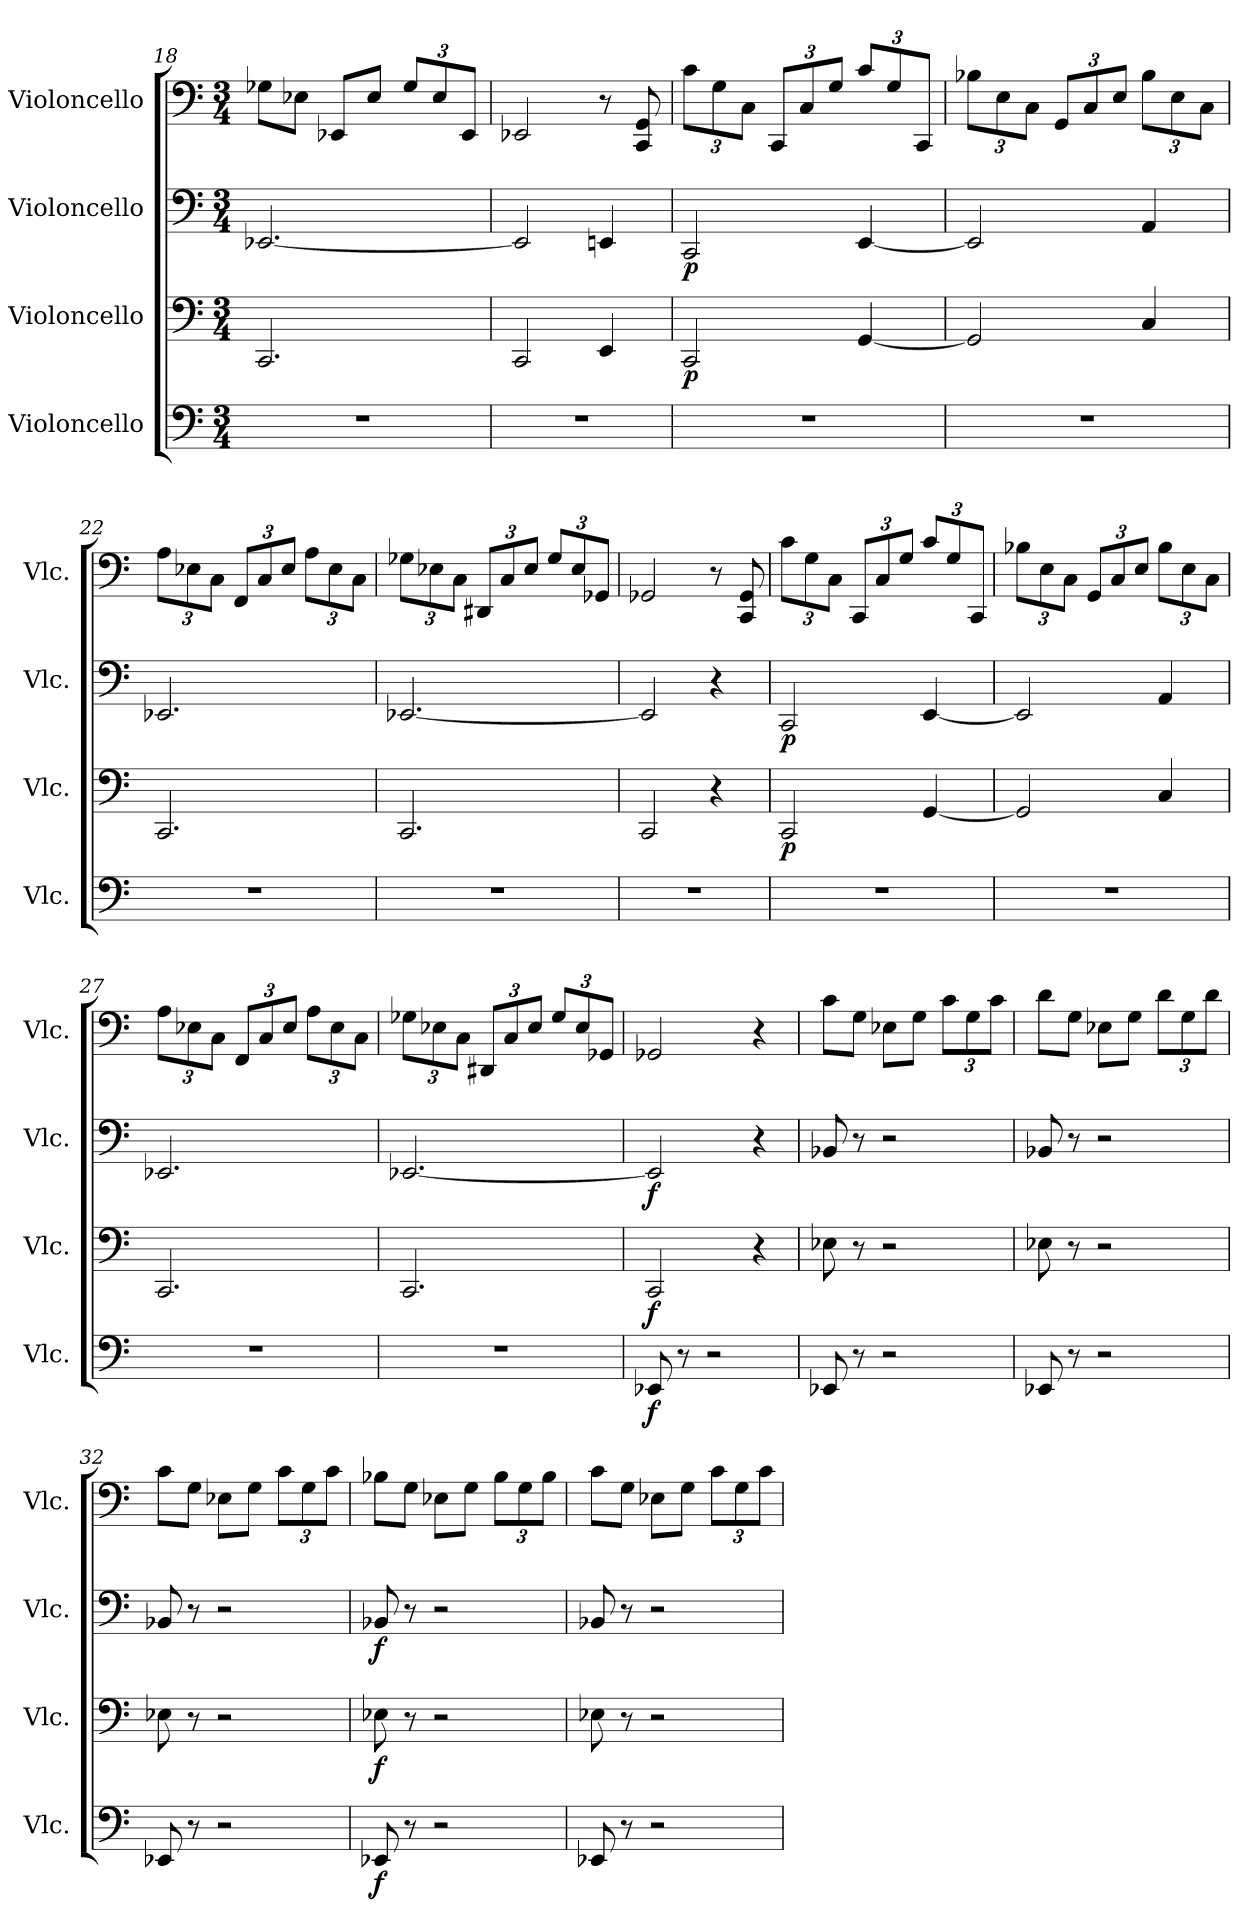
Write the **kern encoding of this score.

**kern	**dynam	**kern	**dynam	**kern	**dynam	**kern
*part4	*part4	*part3	*part3	*part2	*part2	*part1
*staff4	*staff4	*staff3	*staff3	*staff2	*staff2	*staff1
*I"Violoncello	*	*I"Violoncello	*	*I"Violoncello	*	*I"Violoncello
*I'Vlc.	*	*I'Vlc.	*	*I'Vlc.	*	*I'Vlc.
!!LO:PB:g=z
*clefF4	*	*clefF4	*	*clefF4	*	*clefF4
*k[]	*	*k[]	*	*k[]	*	*k[]
*M3/4	*	*M3/4	*	*M3/4	*	*M3/4
=18	=18	=18	=18	=18	=18	=18
2.r	.	2.CC/	.	[2.EE-X/	.	8G-X\L
.	.	.	.	.	.	8E-X\J
.	.	.	.	.	.	8EE-X/L
.	.	.	.	.	.	8E-/J
*	*	*	*	*	*	*Xbrackettup
.	.	.	.	.	.	12G-/L
.	.	.	.	.	.	12E-/
.	.	.	.	.	.	12EE-/J
=19	=19	=19	=19	=19	=19	=19
2.r	.	2CC/	.	2EE-/]	.	2EE-X/
.	.	4EE/	.	4EEn/	.	8r
.	.	.	.	.	.	8CC/ 8GG/
=20	=20	=20	=20	=20	=20	=20
!	!	!	!LO:DY:b	!	!LO:DY:b	!
2.r	.	2CC/	p	2CC/	p	12c\L
.	.	.	.	.	.	12G\
.	.	.	.	.	.	12C\J
.	.	.	.	.	.	12CC/L
.	.	.	.	.	.	12C/
.	.	.	.	.	.	12G/J
.	.	[4GG/	.	[4EE/	.	12c/L
.	.	.	.	.	.	12G/
.	.	.	.	.	.	12CC/J
=21	=21	=21	=21	=21	=21	=21
2.r	.	2GG/]	.	2EE/]	.	12B-X\L
.	.	.	.	.	.	12E\
.	.	.	.	.	.	12C\J
.	.	.	.	.	.	12GG/L
.	.	.	.	.	.	12C/
.	.	.	.	.	.	12E/J
.	.	4C/	.	4AA/	.	12B-\L
.	.	.	.	.	.	12E\
.	.	.	.	.	.	12C\J
=22	=22	=22	=22	=22	=22	=22
2.r	.	2.CC/	.	2.EE-X/	.	12A\L
.	.	.	.	.	.	12E-X\
.	.	.	.	.	.	12C\J
.	.	.	.	.	.	12FF/L
.	.	.	.	.	.	12C/
.	.	.	.	.	.	12E-/J
.	.	.	.	.	.	12A\L
.	.	.	.	.	.	12E-\
.	.	.	.	.	.	12C\J
!!LO:LB:g=z
=23	=23	=23	=23	=23	=23	=23
2.r	.	2.CC/	.	[2.EE-X/	.	12G-X\L
.	.	.	.	.	.	12E-X\
.	.	.	.	.	.	12C\J
.	.	.	.	.	.	12DD#X/L
.	.	.	.	.	.	12C/
.	.	.	.	.	.	12E-/J
.	.	.	.	.	.	12G-/L
.	.	.	.	.	.	12E-/
.	.	.	.	.	.	12GG-X/J
=24	=24	=24	=24	=24	=24	=24
2.r	.	2CC/	.	2EE-/]	.	2GG-X/
.	.	4r	.	4r	.	8r
.	.	.	.	.	.	8CC/ 8GG-/
=25	=25	=25	=25	=25	=25	=25
!	!	!	!LO:DY:b	!	!LO:DY:b	!
2.r	.	2CC/	p	2CC/	p	12c\L
.	.	.	.	.	.	12G\
.	.	.	.	.	.	12C\J
.	.	.	.	.	.	12CC/L
.	.	.	.	.	.	12C/
.	.	.	.	.	.	12G/J
.	.	[4GG/	.	[4EE/	.	12c/L
.	.	.	.	.	.	12G/
.	.	.	.	.	.	12CC/J
=26	=26	=26	=26	=26	=26	=26
2.r	.	2GG/]	.	2EE/]	.	12B-X\L
.	.	.	.	.	.	12E\
.	.	.	.	.	.	12C\J
.	.	.	.	.	.	12GG/L
.	.	.	.	.	.	12C/
.	.	.	.	.	.	12E/J
.	.	4C/	.	4AA/	.	12B-\L
.	.	.	.	.	.	12E\
.	.	.	.	.	.	12C\J
!!LO:LB:g=z
=27	=27	=27	=27	=27	=27	=27
2.r	.	2.CC/	.	2.EE-X/	.	12A\L
.	.	.	.	.	.	12E-X\
.	.	.	.	.	.	12C\J
.	.	.	.	.	.	12FF/L
.	.	.	.	.	.	12C/
.	.	.	.	.	.	12E-/J
.	.	.	.	.	.	12A\L
.	.	.	.	.	.	12E-\
.	.	.	.	.	.	12C\J
=28	=28	=28	=28	=28	=28	=28
2.r	.	2.CC/	.	[2.EE-X/	.	12G-X\L
.	.	.	.	.	.	12E-X\
.	.	.	.	.	.	12C\J
.	.	.	.	.	.	12DD#X/L
.	.	.	.	.	.	12C/
.	.	.	.	.	.	12E-/J
.	.	.	.	.	.	12G-/L
.	.	.	.	.	.	12E-/
.	.	.	.	.	.	12GG-X/J
=29	=29	=29	=29	=29	=29	=29
!	!LO:DY:b	!	!LO:DY:b	!	!LO:DY:b	!
8EE-X/	f	2CC/	f	2EE-/]	f	2GG-X/
8r	.	.	.	.	.	.
2r	.	.	.	.	.	.
.	.	4r	.	4r	.	4r
=30	=30	=30	=30	=30	=30	=30
8EE-X/	.	8E-X\	.	8BB-X/	.	8c\L
8r	.	8r	.	8r	.	8G\J
2r	.	2r	.	2r	.	8E-X\L
.	.	.	.	.	.	8G\J
.	.	.	.	.	.	12c\L
.	.	.	.	.	.	12G\
.	.	.	.	.	.	12c\J
=31	=31	=31	=31	=31	=31	=31
8EE-X/	.	8E-X\	.	8BB-X/	.	8d\L
8r	.	8r	.	8r	.	8G\J
2r	.	2r	.	2r	.	8E-X\L
.	.	.	.	.	.	8G\J
.	.	.	.	.	.	12d\L
.	.	.	.	.	.	12G\
.	.	.	.	.	.	12d\J
!!LO:PB:g=z
=32	=32	=32	=32	=32	=32	=32
8EE-X/	.	8E-X\	.	8BB-X/	.	8c\L
8r	.	8r	.	8r	.	8G\J
2r	.	2r	.	2r	.	8E-X\L
.	.	.	.	.	.	8G\J
.	.	.	.	.	.	12c\L
.	.	.	.	.	.	12G\
.	.	.	.	.	.	12c\J
=33	=33	=33	=33	=33	=33	=33
!	!LO:DY:b	!	!LO:DY:b	!	!LO:DY:b	!
8EE-X/	f	8E-X\	f	8BB-X/	f	8B-X\L
8r	.	8r	.	8r	.	8G\J
2r	.	2r	.	2r	.	8E-X\L
.	.	.	.	.	.	8G\J
.	.	.	.	.	.	12B-\L
.	.	.	.	.	.	12G\
.	.	.	.	.	.	12B-\J
=34	=34	=34	=34	=34	=34	=34
8EE-X/	.	8E-X\	.	8BB-X/	.	8c\L
8r	.	8r	.	8r	.	8G\J
2r	.	2r	.	2r	.	8E-X\L
.	.	.	.	.	.	8G\J
.	.	.	.	.	.	12c\L
.	.	.	.	.	.	12G\
.	.	.	.	.	.	12c\J
=	=	=	=	=	=	=
*-	*-	*-	*-	*-	*-	*-
